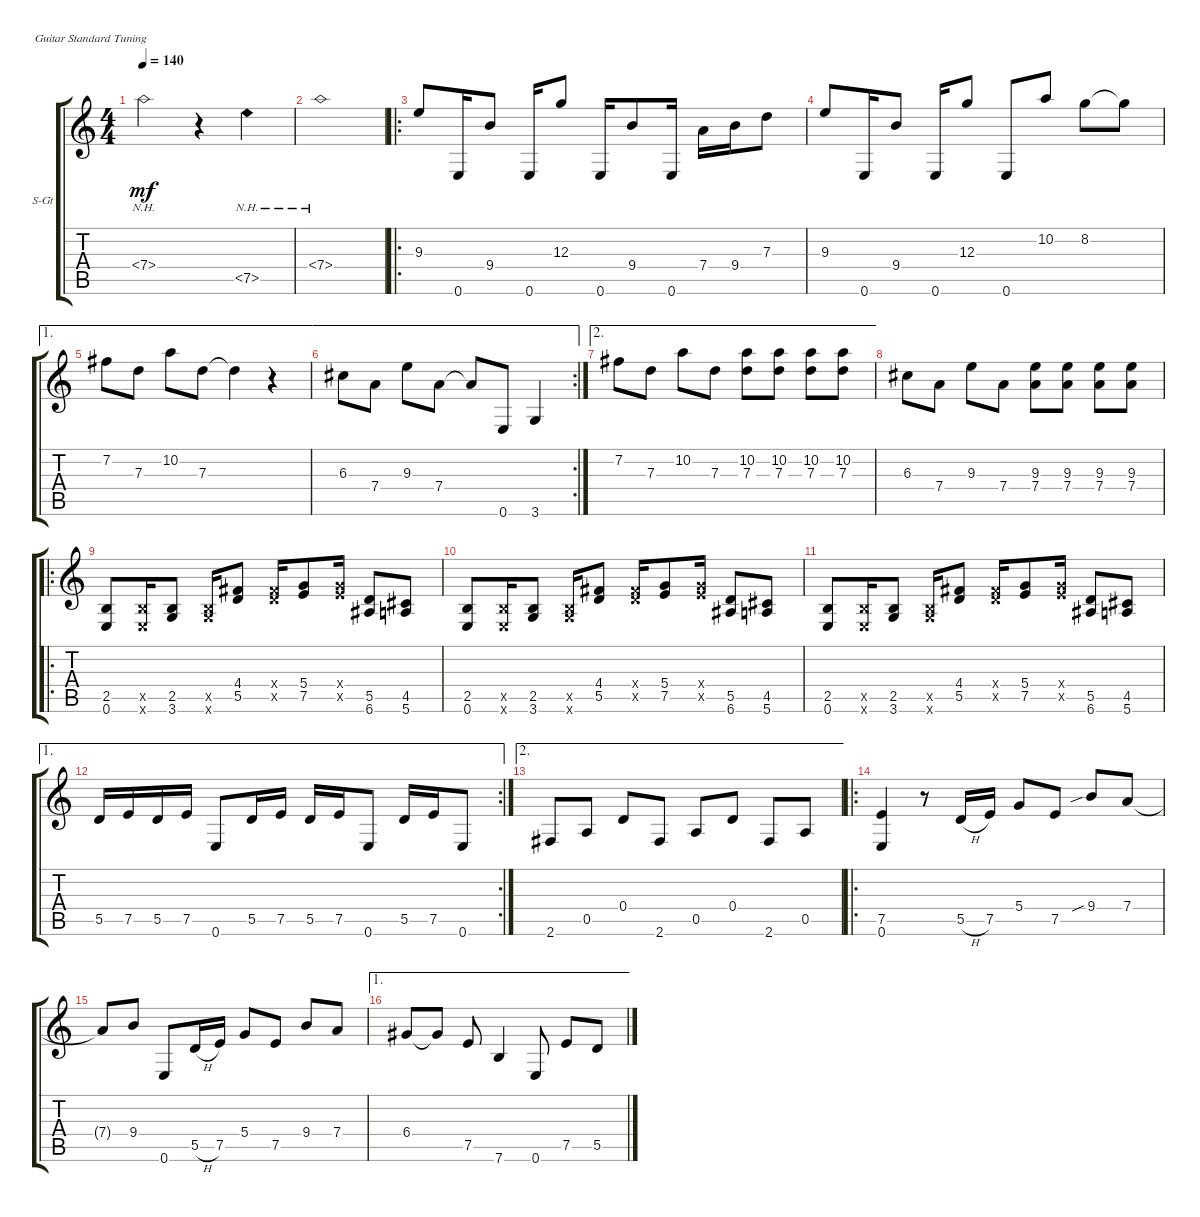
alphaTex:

\defaultSystemsLayout 4
\bracketExtendMode groupsimilarinstruments
\firstSystemTrackNameOrientation horizontal
\otherSystemsTrackNameOrientation horizontal
\track ("Steel Guitar" "S-Gt") {instrument acousticguitarsteel}
\staff {score tabs}
\tuning (E4 B3 G3 D3 A2 E2)
\ts (4 4)
\tempo 140
\clef g2
\ks c
7.4{nh}.2{dy mf} r.4 7.5{nh}.4 |
7.4{nh}.1 |
\ro
9.3.8 0.6.16 9.4.8 0.6.16 12.3.8 0.6.16 9.4.8 0.6.16 7.4.16 9.4.16 7.3.8 |
9.3.8 0.6.16 9.4.8 0.6.16 12.3.8 0.6.8 10.2.8 8.2.8 8.2{t}.8 |
\ae 1
7.2.8 7.3.8 10.2.8 7.3.8 7.3{t}.4 r.4 |
\ae 1
\rc 2
6.3.8 7.4.8 9.3.8 7.4.8 7.4{t}.8 0.6.8 3.6.4 |
\ae 2
7.2.8 7.3.8 10.2.8 7.3.8 (10.2 7.3).8 (10.2 7.3).8 (10.2 7.3).8 (10.2 7.3).8 |
6.3.8 7.4.8 9.3.8 7.4.8 (9.3 7.4).8 (9.3 7.4).8 (9.3 7.4).8 (9.3 7.4).8 |
\ro
(0.6 2.5).8 (2.5{x} 0.6{x}).16 (3.6 2.5).8 (3.6{x} 2.5{x}).16 (5.5 4.4).8 (5.5{x} 4.4{x}).16 (5.4 7.5).8 (5.4{x} 7.5{x}).16 (6.6 5.5).8 (5.6 4.5).8 |
(0.6 2.5).8 (2.5{x} 0.6{x}).16 (3.6 2.5).8 (3.6{x} 2.5{x}).16 (5.5 4.4).8 (5.5{x} 4.4{x}).16 (5.4 7.5).8 (5.4{x} 7.5{x}).16 (6.6 5.5).8 (5.6 4.5).8 |
(0.6 2.5).8 (2.5{x} 0.6{x}).16 (3.6 2.5).8 (3.6{x} 2.5{x}).16 (5.5 4.4).8 (5.5{x} 4.4{x}).16 (5.4 7.5).8 (5.4{x} 7.5{x}).16 (6.6 5.5).8 (5.6 4.5).8 |
\ae 1
\rc 2
5.5.16 7.5.16 5.5.16 7.5.16 0.6.8 5.5.16 7.5.16 5.5.16 7.5.16 0.6.8 5.5.16 7.5.16 0.6.8 |
\ae 2
2.6.8 0.5.8 0.4.8 2.6.8 0.5.8 0.4.8 2.6.8 0.5.8 |
\ro
(7.5 0.6).4 r.8 5.5{h}.16 7.5.16 5.4.8 7.5.8 9.4{sib}.8 7.4.8 |
7.4{t}.8 9.4.8 0.6.8 5.5{h}.16 7.5.16 5.4.8 7.5.8 9.4.8 7.4.8 |
\ae 1
6.4.8 6.4{t}.8 7.5.8 7.6.4 0.6.8 7.5.8 5.5.8
